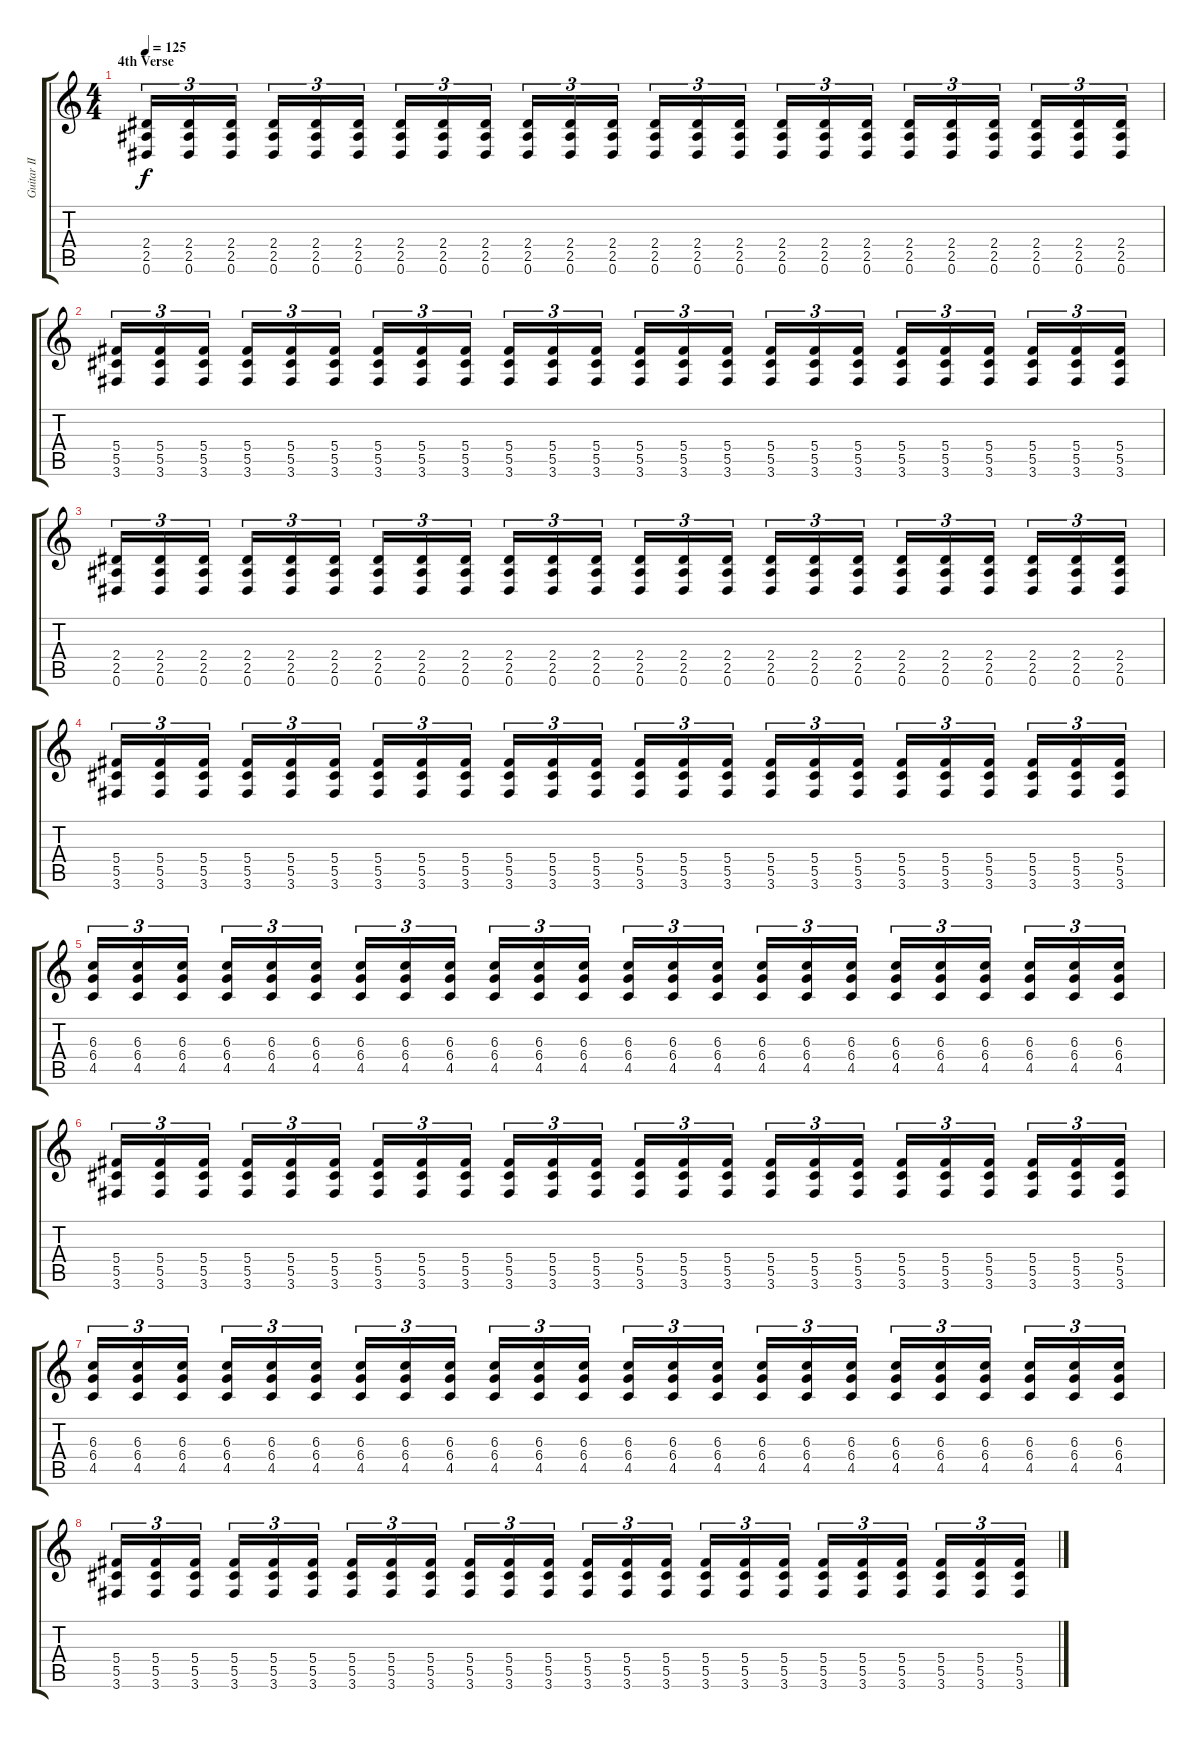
\track ("Guitar II" "Guitar II") {instrument distortionguitar}
\staff {score tabs}
\tuning (Eb4 Bb3 Gb3 Db3 Ab2 Eb2) {hide}
\ts (4 4)
\section ("" "4th Verse")
\tempo 125
\clef g2
\ks c
(2.4 2.5 0.6).16{tu (3 2) dy f} (2.4 2.5 0.6).16{tu (3 2)} (2.4 2.5 0.6).16{tu (3 2)} (2.4 2.5 0.6).16{tu (3 2)} (2.4 2.5 0.6).16{tu (3 2)} (2.4 2.5 0.6).16{tu (3 2)} (2.4 2.5 0.6).16{tu (3 2)} (2.4 2.5 0.6).16{tu (3 2)} (2.4 2.5 0.6).16{tu (3 2)} (2.4 2.5 0.6).16{tu (3 2)} (2.4 2.5 0.6).16{tu (3 2)} (2.4 2.5 0.6).16{tu (3 2)} (2.4 2.5 0.6).16{tu (3 2)} (2.4 2.5 0.6).16{tu (3 2)} (2.4 2.5 0.6).16{tu (3 2)} (2.4 2.5 0.6).16{tu (3 2)} (2.4 2.5 0.6).16{tu (3 2)} (2.4 2.5 0.6).16{tu (3 2)} (2.4 2.5 0.6).16{tu (3 2)} (2.4 2.5 0.6).16{tu (3 2)} (2.4 2.5 0.6).16{tu (3 2)} (2.4 2.5 0.6).16{tu (3 2)} (2.4 2.5 0.6).16{tu (3 2)} (2.4 2.5 0.6).16{tu (3 2)} |
(5.4 5.5 3.6).16{tu (3 2)} (5.4 5.5 3.6).16{tu (3 2)} (5.4 5.5 3.6).16{tu (3 2)} (5.4 5.5 3.6).16{tu (3 2)} (5.4 5.5 3.6).16{tu (3 2)} (5.4 5.5 3.6).16{tu (3 2)} (5.4 5.5 3.6).16{tu (3 2)} (5.4 5.5 3.6).16{tu (3 2)} (5.4 5.5 3.6).16{tu (3 2)} (5.4 5.5 3.6).16{tu (3 2)} (5.4 5.5 3.6).16{tu (3 2)} (5.4 5.5 3.6).16{tu (3 2)} (5.4 5.5 3.6).16{tu (3 2)} (5.4 5.5 3.6).16{tu (3 2)} (5.4 5.5 3.6).16{tu (3 2)} (5.4 5.5 3.6).16{tu (3 2)} (5.4 5.5 3.6).16{tu (3 2)} (5.4 5.5 3.6).16{tu (3 2)} (5.4 5.5 3.6).16{tu (3 2)} (5.4 5.5 3.6).16{tu (3 2)} (5.4 5.5 3.6).16{tu (3 2)} (5.4 5.5 3.6).16{tu (3 2)} (5.4 5.5 3.6).16{tu (3 2)} (5.4 5.5 3.6).16{tu (3 2)} |
(2.4 2.5 0.6).16{tu (3 2)} (2.4 2.5 0.6).16{tu (3 2)} (2.4 2.5 0.6).16{tu (3 2)} (2.4 2.5 0.6).16{tu (3 2)} (2.4 2.5 0.6).16{tu (3 2)} (2.4 2.5 0.6).16{tu (3 2)} (2.4 2.5 0.6).16{tu (3 2)} (2.4 2.5 0.6).16{tu (3 2)} (2.4 2.5 0.6).16{tu (3 2)} (2.4 2.5 0.6).16{tu (3 2)} (2.4 2.5 0.6).16{tu (3 2)} (2.4 2.5 0.6).16{tu (3 2)} (2.4 2.5 0.6).16{tu (3 2)} (2.4 2.5 0.6).16{tu (3 2)} (2.4 2.5 0.6).16{tu (3 2)} (2.4 2.5 0.6).16{tu (3 2)} (2.4 2.5 0.6).16{tu (3 2)} (2.4 2.5 0.6).16{tu (3 2)} (2.4 2.5 0.6).16{tu (3 2)} (2.4 2.5 0.6).16{tu (3 2)} (2.4 2.5 0.6).16{tu (3 2)} (2.4 2.5 0.6).16{tu (3 2)} (2.4 2.5 0.6).16{tu (3 2)} (2.4 2.5 0.6).16{tu (3 2)} |
(5.4 5.5 3.6).16{tu (3 2)} (5.4 5.5 3.6).16{tu (3 2)} (5.4 5.5 3.6).16{tu (3 2)} (5.4 5.5 3.6).16{tu (3 2)} (5.4 5.5 3.6).16{tu (3 2)} (5.4 5.5 3.6).16{tu (3 2)} (5.4 5.5 3.6).16{tu (3 2)} (5.4 5.5 3.6).16{tu (3 2)} (5.4 5.5 3.6).16{tu (3 2)} (5.4 5.5 3.6).16{tu (3 2)} (5.4 5.5 3.6).16{tu (3 2)} (5.4 5.5 3.6).16{tu (3 2)} (5.4 5.5 3.6).16{tu (3 2)} (5.4 5.5 3.6).16{tu (3 2)} (5.4 5.5 3.6).16{tu (3 2)} (5.4 5.5 3.6).16{tu (3 2)} (5.4 5.5 3.6).16{tu (3 2)} (5.4 5.5 3.6).16{tu (3 2)} (5.4 5.5 3.6).16{tu (3 2)} (5.4 5.5 3.6).16{tu (3 2)} (5.4 5.5 3.6).16{tu (3 2)} (5.4 5.5 3.6).16{tu (3 2)} (5.4 5.5 3.6).16{tu (3 2)} (5.4 5.5 3.6).16{tu (3 2)} |
(6.3 6.4 4.5).16{tu (3 2)} (6.3 6.4 4.5).16{tu (3 2)} (6.3 6.4 4.5).16{tu (3 2)} (6.3 6.4 4.5).16{tu (3 2)} (6.3 6.4 4.5).16{tu (3 2)} (6.3 6.4 4.5).16{tu (3 2)} (6.3 6.4 4.5).16{tu (3 2)} (6.3 6.4 4.5).16{tu (3 2)} (6.3 6.4 4.5).16{tu (3 2)} (6.3 6.4 4.5).16{tu (3 2)} (6.3 6.4 4.5).16{tu (3 2)} (6.3 6.4 4.5).16{tu (3 2)} (6.3 6.4 4.5).16{tu (3 2)} (6.3 6.4 4.5).16{tu (3 2)} (6.3 6.4 4.5).16{tu (3 2)} (6.3 6.4 4.5).16{tu (3 2)} (6.3 6.4 4.5).16{tu (3 2)} (6.3 6.4 4.5).16{tu (3 2)} (6.3 6.4 4.5).16{tu (3 2)} (6.3 6.4 4.5).16{tu (3 2)} (6.3 6.4 4.5).16{tu (3 2)} (6.3 6.4 4.5).16{tu (3 2)} (6.3 6.4 4.5).16{tu (3 2)} (6.3 6.4 4.5).16{tu (3 2)} |
(5.4 5.5 3.6).16{tu (3 2)} (5.4 5.5 3.6).16{tu (3 2)} (5.4 5.5 3.6).16{tu (3 2)} (5.4 5.5 3.6).16{tu (3 2)} (5.4 5.5 3.6).16{tu (3 2)} (5.4 5.5 3.6).16{tu (3 2)} (5.4 5.5 3.6).16{tu (3 2)} (5.4 5.5 3.6).16{tu (3 2)} (5.4 5.5 3.6).16{tu (3 2)} (5.4 5.5 3.6).16{tu (3 2)} (5.4 5.5 3.6).16{tu (3 2)} (5.4 5.5 3.6).16{tu (3 2)} (5.4 5.5 3.6).16{tu (3 2)} (5.4 5.5 3.6).16{tu (3 2)} (5.4 5.5 3.6).16{tu (3 2)} (5.4 5.5 3.6).16{tu (3 2)} (5.4 5.5 3.6).16{tu (3 2)} (5.4 5.5 3.6).16{tu (3 2)} (5.4 5.5 3.6).16{tu (3 2)} (5.4 5.5 3.6).16{tu (3 2)} (5.4 5.5 3.6).16{tu (3 2)} (5.4 5.5 3.6).16{tu (3 2)} (5.4 5.5 3.6).16{tu (3 2)} (5.4 5.5 3.6).16{tu (3 2)} |
(6.3 6.4 4.5).16{tu (3 2)} (6.3 6.4 4.5).16{tu (3 2)} (6.3 6.4 4.5).16{tu (3 2)} (6.3 6.4 4.5).16{tu (3 2)} (6.3 6.4 4.5).16{tu (3 2)} (6.3 6.4 4.5).16{tu (3 2)} (6.3 6.4 4.5).16{tu (3 2)} (6.3 6.4 4.5).16{tu (3 2)} (6.3 6.4 4.5).16{tu (3 2)} (6.3 6.4 4.5).16{tu (3 2)} (6.3 6.4 4.5).16{tu (3 2)} (6.3 6.4 4.5).16{tu (3 2)} (6.3 6.4 4.5).16{tu (3 2)} (6.3 6.4 4.5).16{tu (3 2)} (6.3 6.4 4.5).16{tu (3 2)} (6.3 6.4 4.5).16{tu (3 2)} (6.3 6.4 4.5).16{tu (3 2)} (6.3 6.4 4.5).16{tu (3 2)} (6.3 6.4 4.5).16{tu (3 2)} (6.3 6.4 4.5).16{tu (3 2)} (6.3 6.4 4.5).16{tu (3 2)} (6.3 6.4 4.5).16{tu (3 2)} (6.3 6.4 4.5).16{tu (3 2)} (6.3 6.4 4.5).16{tu (3 2)} |
(5.4 5.5 3.6).16{tu (3 2)} (5.4 5.5 3.6).16{tu (3 2)} (5.4 5.5 3.6).16{tu (3 2)} (5.4 5.5 3.6).16{tu (3 2)} (5.4 5.5 3.6).16{tu (3 2)} (5.4 5.5 3.6).16{tu (3 2)} (5.4 5.5 3.6).16{tu (3 2)} (5.4 5.5 3.6).16{tu (3 2)} (5.4 5.5 3.6).16{tu (3 2)} (5.4 5.5 3.6).16{tu (3 2)} (5.4 5.5 3.6).16{tu (3 2)} (5.4 5.5 3.6).16{tu (3 2)} (5.4 5.5 3.6).16{tu (3 2)} (5.4 5.5 3.6).16{tu (3 2)} (5.4 5.5 3.6).16{tu (3 2)} (5.4 5.5 3.6).16{tu (3 2)} (5.4 5.5 3.6).16{tu (3 2)} (5.4 5.5 3.6).16{tu (3 2)} (5.4 5.5 3.6).16{tu (3 2)} (5.4 5.5 3.6).16{tu (3 2)} (5.4 5.5 3.6).16{tu (3 2)} (5.4 5.5 3.6).16{tu (3 2)} (5.4 5.5 3.6).16{tu (3 2)} (5.4 5.5 3.6).16{tu (3 2)}
